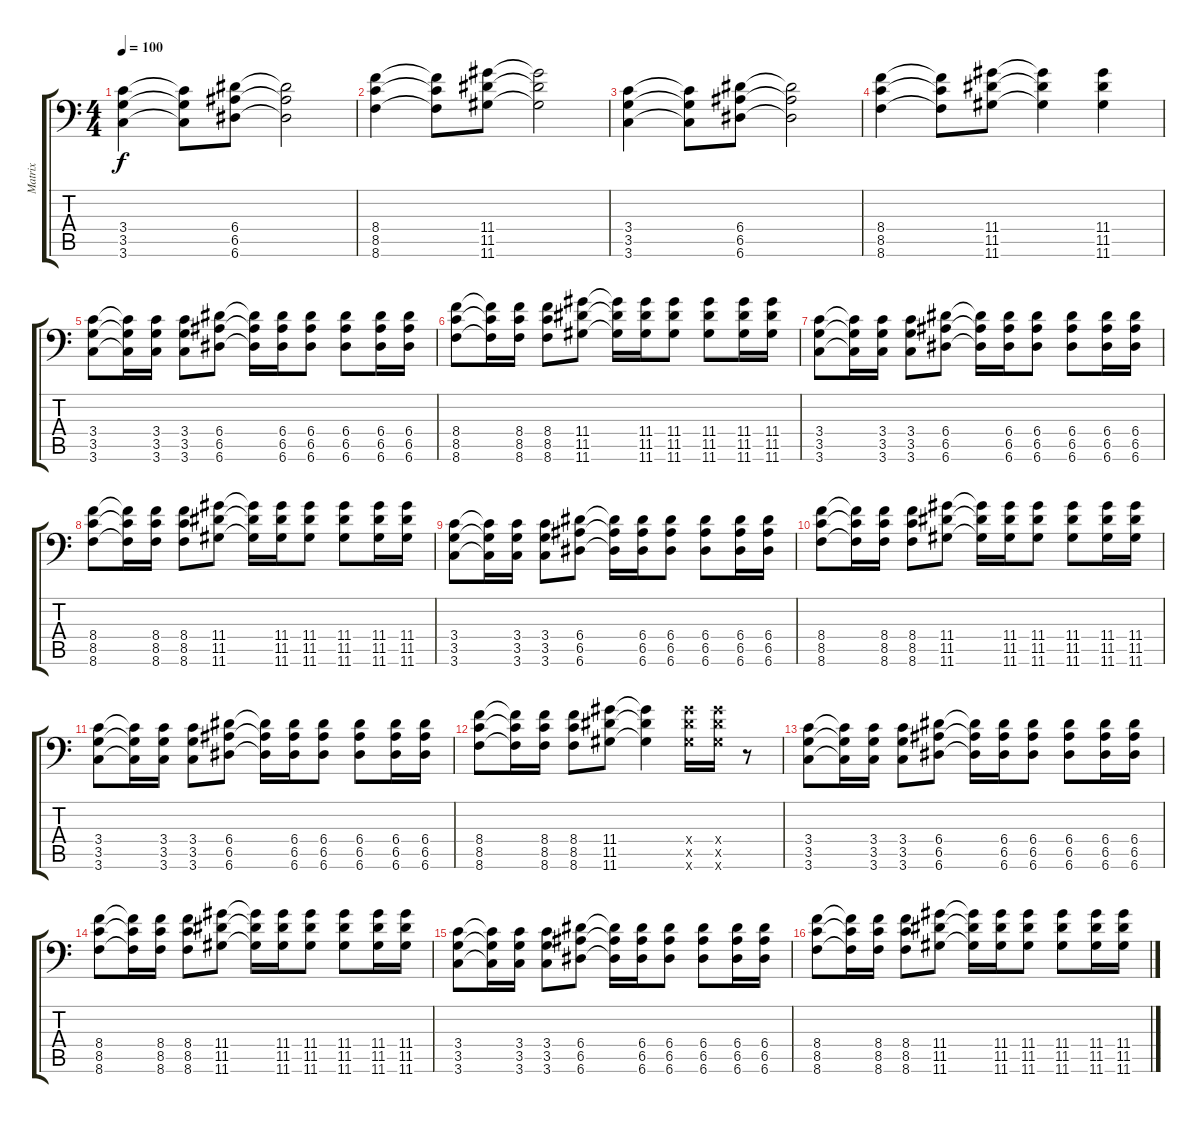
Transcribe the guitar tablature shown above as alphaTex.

\track ("Matrix" "Matrix") {instrument electricguitarclean}
\staff {score tabs}
\tuning (B3 Gb3 D3 A2 E2 A1) {hide}
\ts (4 4)
\tempo 100
\clef f4
\ks c
(3.4 3.5 3.6).4{dy f} (3.4{t} 3.5{t} 3.6{t}).8 (6.4 6.5 6.6).8 (6.4{t} 6.5{t} 6.6{t}).2 |
(8.4 8.5 8.6).4 (8.4{t} 8.5{t} 8.6{t}).8 (11.4 11.5 11.6).8 (11.4{t} 11.5{t} 11.6{t}).2 |
(3.4 3.5 3.6).4 (3.4{t} 3.5{t} 3.6{t}).8 (6.4 6.5 6.6).8 (6.4{t} 6.5{t} 6.6{t}).2 |
(8.4 8.5 8.6).4 (8.4{t} 8.5{t} 8.6{t}).8 (11.4 11.5 11.6).8 (11.4{t} 11.5{t} 11.6{t}).4 (11.4 11.5 11.6).4 |
(3.4 3.5 3.6).8 (3.4{t} 3.5{t} 3.6{t}).16 (3.4 3.5 3.6).16 (3.4 3.5 3.6).8 (6.4 6.5 6.6).8 (6.4{t} 6.5{t} 6.6{t}).16 (6.4 6.5 6.6).16 (6.4 6.5 6.6).8 (6.4 6.5 6.6).8 (6.4 6.5 6.6).16 (6.4 6.5 6.6).16 |
(8.4 8.5 8.6).8 (8.4{t} 8.5{t} 8.6{t}).16 (8.4 8.5 8.6).16 (8.4 8.5 8.6).8 (11.4 11.5 11.6).8 (11.4{t} 11.5{t} 11.6{t}).16 (11.4 11.5 11.6).16 (11.4 11.5 11.6).8 (11.4 11.5 11.6).8 (11.4 11.5 11.6).16 (11.4 11.5 11.6).16 |
(3.4 3.5 3.6).8 (3.4{t} 3.5{t} 3.6{t}).16 (3.4 3.5 3.6).16 (3.4 3.5 3.6).8 (6.4 6.5 6.6).8 (6.4{t} 6.5{t} 6.6{t}).16 (6.4 6.5 6.6).16 (6.4 6.5 6.6).8 (6.4 6.5 6.6).8 (6.4 6.5 6.6).16 (6.4 6.5 6.6).16 |
(8.4 8.5 8.6).8 (8.4{t} 8.5{t} 8.6{t}).16 (8.4 8.5 8.6).16 (8.4 8.5 8.6).8 (11.4 11.5 11.6).8 (11.4{t} 11.5{t} 11.6{t}).16 (11.4 11.5 11.6).16 (11.4 11.5 11.6).8 (11.4 11.5 11.6).8 (11.4 11.5 11.6).16 (11.4 11.5 11.6).16 |
(3.4 3.5 3.6).8 (3.4{t} 3.5{t} 3.6{t}).16 (3.4 3.5 3.6).16 (3.4 3.5 3.6).8 (6.4 6.5 6.6).8 (6.4{t} 6.5{t} 6.6{t}).16 (6.4 6.5 6.6).16 (6.4 6.5 6.6).8 (6.4 6.5 6.6).8 (6.4 6.5 6.6).16 (6.4 6.5 6.6).16 |
(8.4 8.5 8.6).8 (8.4{t} 8.5{t} 8.6{t}).16 (8.4 8.5 8.6).16 (8.4 8.5 8.6).8 (11.4 11.5 11.6).8 (11.4{t} 11.5{t} 11.6{t}).16 (11.4 11.5 11.6).16 (11.4 11.5 11.6).8 (11.4 11.5 11.6).8 (11.4 11.5 11.6).16 (11.4 11.5 11.6).16 |
(3.4 3.5 3.6).8 (3.4{t} 3.5{t} 3.6{t}).16 (3.4 3.5 3.6).16 (3.4 3.5 3.6).8 (6.4 6.5 6.6).8 (6.4{t} 6.5{t} 6.6{t}).16 (6.4 6.5 6.6).16 (6.4 6.5 6.6).8 (6.4 6.5 6.6).8 (6.4 6.5 6.6).16 (6.4 6.5 6.6).16 |
(8.4 8.5 8.6).8 (8.4{t} 8.5{t} 8.6{t}).16 (8.4 8.5 8.6).16 (8.4 8.5 8.6).8 (11.4 11.5 11.6).8 (11.4{t} 11.5{t} 11.6{t}).4 (11.4{x} 11.5{x} 11.6{x}).16 (11.4{x} 11.5{x} 11.6{x}).16 r.8 |
(3.4 3.5 3.6).8 (3.4{t} 3.5{t} 3.6{t}).16 (3.4 3.5 3.6).16 (3.4 3.5 3.6).8 (6.4 6.5 6.6).8 (6.4{t} 6.5{t} 6.6{t}).16 (6.4 6.5 6.6).16 (6.4 6.5 6.6).8 (6.4 6.5 6.6).8 (6.4 6.5 6.6).16 (6.4 6.5 6.6).16 |
(8.4 8.5 8.6).8 (8.4{t} 8.5{t} 8.6{t}).16 (8.4 8.5 8.6).16 (8.4 8.5 8.6).8 (11.4 11.5 11.6).8 (11.4{t} 11.5{t} 11.6{t}).16 (11.4 11.5 11.6).16 (11.4 11.5 11.6).8 (11.4 11.5 11.6).8 (11.4 11.5 11.6).16 (11.4 11.5 11.6).16 |
(3.4 3.5 3.6).8 (3.4{t} 3.5{t} 3.6{t}).16 (3.4 3.5 3.6).16 (3.4 3.5 3.6).8 (6.4 6.5 6.6).8 (6.4{t} 6.5{t} 6.6{t}).16 (6.4 6.5 6.6).16 (6.4 6.5 6.6).8 (6.4 6.5 6.6).8 (6.4 6.5 6.6).16 (6.4 6.5 6.6).16 |
(8.4 8.5 8.6).8 (8.4{t} 8.5{t} 8.6{t}).16 (8.4 8.5 8.6).16 (8.4 8.5 8.6).8 (11.4 11.5 11.6).8 (11.4{t} 11.5{t} 11.6{t}).16 (11.4 11.5 11.6).16 (11.4 11.5 11.6).8 (11.4 11.5 11.6).8 (11.4 11.5 11.6).16 (11.4 11.5 11.6).16
